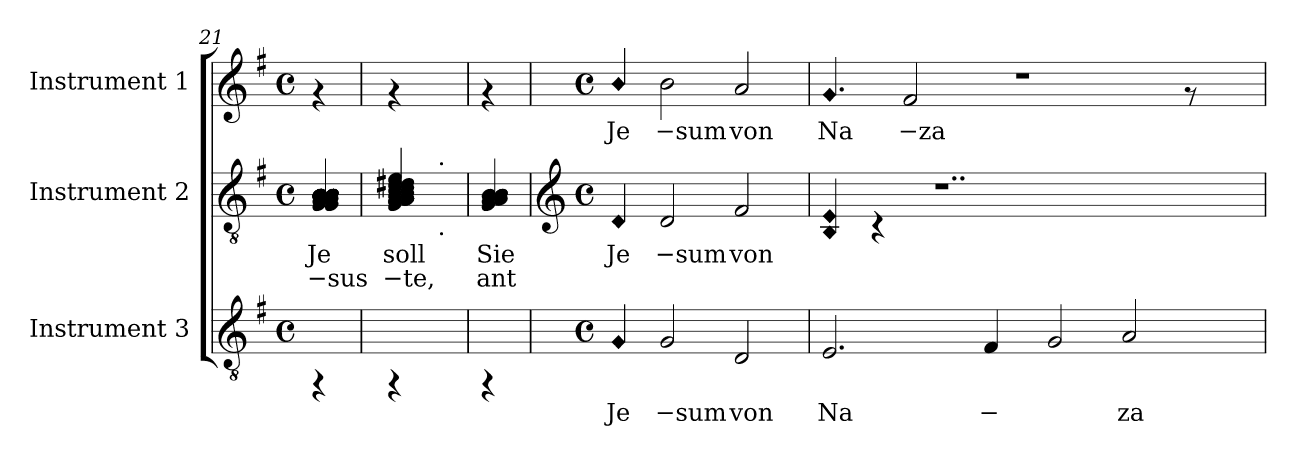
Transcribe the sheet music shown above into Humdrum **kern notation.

**kern	**text	**kern	**text	**text	**kern	**text
*part3	*part3	*part2	*part2	*part2	*part1	*part1
*staff3	*staff3	*staff2	*staff2	*staff2	*staff1	*staff1
*I"Instrument 3	*	*I"Instrument 2	*	*	*I"Instrument 1	*
*clefGv2	*	*clefGv2	*	*	*clefG2	*
*k[f#]	*	*k[f#]	*	*	*k[f#]	*
*G:	*	*G:	*	*	*G:	*
*M4/4	*	*M4/4	*	*	*M4/4	*
*met(c)	*	*met(c)	*	*	*met(c)	*
=21	=21	=21	=21	=21	=21	=21
!	!	!	!LO:LY:b:rj	!LO:LY:b:rj	!	!
4rFF	.	4B/ 4B/ 4B/ 4B/ 4B/ 4B/ 4B/ 4B/ 4B/ 4B/ 4B/ 4A/ 4A/ 4G/ 4G/	Je	−sus	4rf	.
!!LO:PB:g=z
=22	=22	=22	=22	=22	=22	=22
!	!	!	!LO:LY:b:rj	!LO:LY:b:rj	!	!
*	*	*^	*	*	*	*
4rFF	.	4e/ 4d#/ 4c/ 4c/ 4B/ 4B/ 4A/ 4A/ 4A/ 4A/ 4A/ 4G/ 4d#/	8ryy	soll	−te,	4rf	.
.	.	.	32.ryy	.	.	.	.
!	!	!	!LO:TX:a:t=.	!	!	!	!
!	!	!	!LO:TX:b:t=.	!	!	!	!
.	.	.	16ryy	.	.	.	.
.	.	.	64ryy	.	.	.	.
=23	=23	=23	=23	=23	=23	=23	=23
!	!	!	!	!LO:LY:b:rj	!LO:LY:b:rj	!	!
*	*	*v	*v	*	*	*	*
4rFF	.	4B/ 4B/ 4B/ 4A/ 4G/ 4A/	Sie	ant	4rf	.
!!LO:LB:g=z
=24	=24	=24	=24	=24	=24	=24
*	*	*clefG2	*	*	*	*
*M4/4	*	*M4/4	*	*	*M4/4	*
*met(c)	*	*met(c)	*	*	*met(c)	*
!LO:N:head=diamond	!LO:LY:b:cj	!LO:N:head=diamond	!LO:LY:b:rj	!	!LO:N:head=diamond	!LO:LY:b:cj
4G/	Je	4d/	Je	.	4b/	Je
!	!LO:LY:b:cj	!	!LO:LY:b:rj	!	!	!LO:LY:b:cj
2G/	−sum	2d/	−sum	.	2b\	−sum
!	!LO:LY:b:cj	!	!LO:LY:b:rj	!	!	!LO:LY:b:cj
2D/	von	2f#/	von	.	2a/	von
=25	=25	=25	=25	=25	=25	=25
!	!LO:LY:b:cj	!LO:N:n=1:head=diamond	!	!	!	!
!	!	!LO:N:n=2:head=diamond	!	!	!LO:N:head=diamond	!LO:LY:b:cj
2.E/	Na	4B/ 4e/	.	.	4.g/	Na
.	.	4rc	.	.	.	.
!	!	!	!	!	!	!LO:LY:b:cj
.	.	.	.	.	2f#/	−za
.	.	1..r	.	.	.	.
!	!LO:LY:b:cj	!	!	!	!	!
4F#/	−	.	.	.	.	.
.	.	.	.	.	1r	.
!	!LO:LY:b:cj	!	!	!	!	!
2G/	.	.	.	.	.	.
!	!LO:LY:b:cj	!	!	!	!	!
2A/	za	.	.	.	.	.
.	.	.	.	.	8rf	.
4ryy	.	.	.	.	4ryy	.
=	=	=	=	=	=	=
*-	*-	*-	*-	*-	*-	*-
